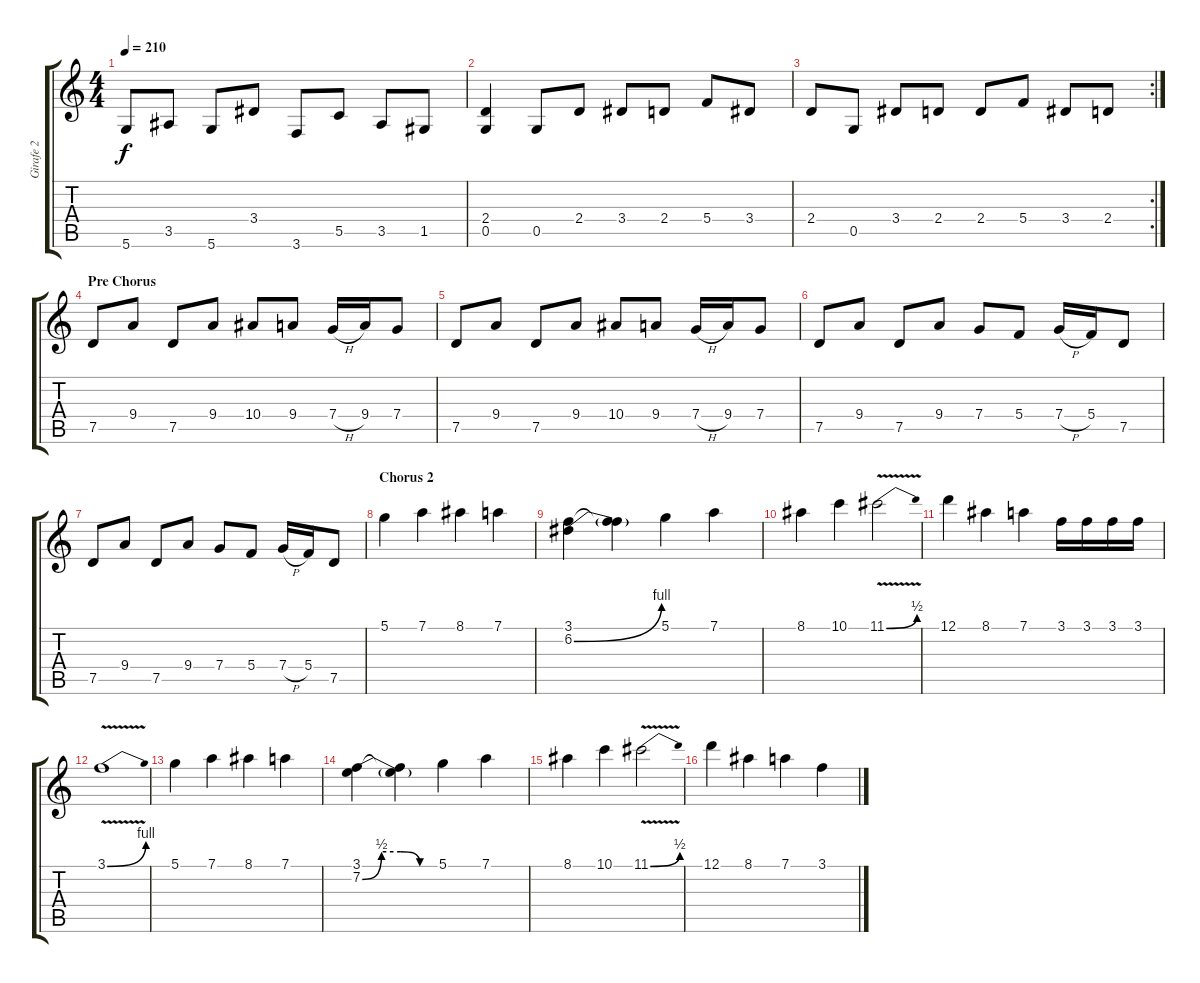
\track ("Girafe 2" "Girafe 2") {instrument overdrivenguitar}
\staff {score tabs}
\tuning (D4 A3 F3 C3 G2 D2) {hide}
\ts (4 4)
\tempo 210
\clef g2
\ks c
5.6.8{dy f} 3.5.8 5.6.8 3.4.8 3.6.8 5.5.8 3.5.8 1.5.8 |
(2.4 0.5).4 0.5.8 2.4.8 3.4.8 2.4.8 5.4.8 3.4.8 |
\rc 2
2.4.8 0.5.8 3.4.8 2.4.8 2.4.8 5.4.8 3.4.8 2.4.8 |
\section ("" "Pre Chorus")
7.5.8 9.4.8 7.5.8 9.4.8 10.4.8 9.4.8 7.4{h}.16 9.4.16 7.4.8 |
7.5.8 9.4.8 7.5.8 9.4.8 10.4.8 9.4.8 7.4{h}.16 9.4.16 7.4.8 |
7.5.8 9.4.8 7.5.8 9.4.8 7.4.8 5.4.8 7.4{h}.16 5.4.16 7.5.8 |
7.5.8 9.4.8 7.5.8 9.4.8 7.4.8 5.4.8 7.4{h}.16 5.4.16 7.5.8 |
\section ("" "Chorus 2")
5.1.4 7.1.4 8.1.4 7.1.4 |
(3.1 6.2{be (bend 0 0 60 4)}).4 (3.1{t} 6.2{t}).4 5.1.4 7.1.4 |
8.1.4 10.1.4 11.1{be (bend 0 0 60 2) v}.2 |
12.1.4 8.1.4 7.1.4 3.1.16 3.1.16 3.1.16 3.1.16 |
3.1{be (bend 0 0 60 4) v}.1 |
5.1.4 7.1.4 8.1.4 7.1.4 |
(3.1 7.2{be (custom 0 0 15 2 30 2 45 0 60 0)}).4 (3.1{t} 7.2{t}).4 5.1.4 7.1.4 |
8.1.4 10.1.4 11.1{be (bend 0 0 60 2) v}.2 |
12.1.4 8.1.4 7.1.4 3.1.4
